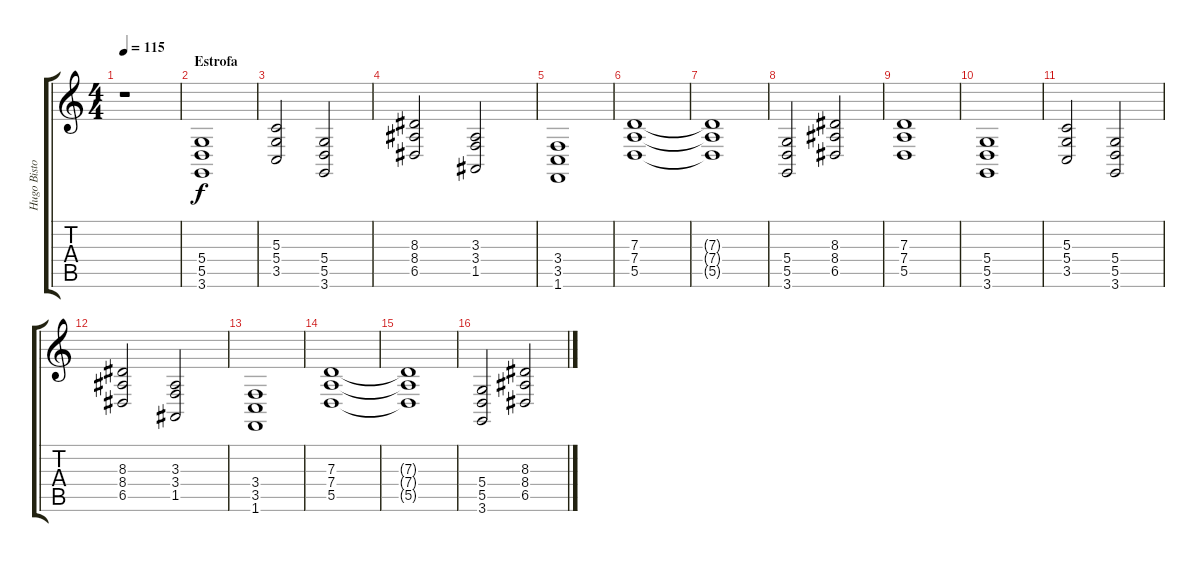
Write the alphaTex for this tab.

\track ("Hugo Bistolfi" "Hugo Bisto") {instrument synthstrings1}
\staff {score tabs}
\tuning (E4 B3 G3 D3 A2 E2) {hide}
\ts (4 4)
\tempo 115
\clef g2
\ks c
r.1{dy f} |
\section ("" "Estrofa")
(5.4 5.5 3.6).1 |
(5.3 5.4 3.5).2 (5.4 5.5 3.6).2 |
(8.3 8.4 6.5).2 (3.3 3.4 1.5).2 |
(3.4 3.5 1.6).1 |
(7.3 7.4 5.5).1 |
(7.3{t} 7.4{t} 5.5{t}).1 |
(5.4 5.5 3.6).2 (8.3 8.4 6.5).2 |
(7.3 7.4 5.5).1 |
(5.4 5.5 3.6).1 |
(5.3 5.4 3.5).2 (5.4 5.5 3.6).2 |
(8.3 8.4 6.5).2 (3.3 3.4 1.5).2 |
(3.4 3.5 1.6).1 |
(7.3 7.4 5.5).1 |
(7.3{t} 7.4{t} 5.5{t}).1 |
(5.4 5.5 3.6).2 (8.3 8.4 6.5).2
